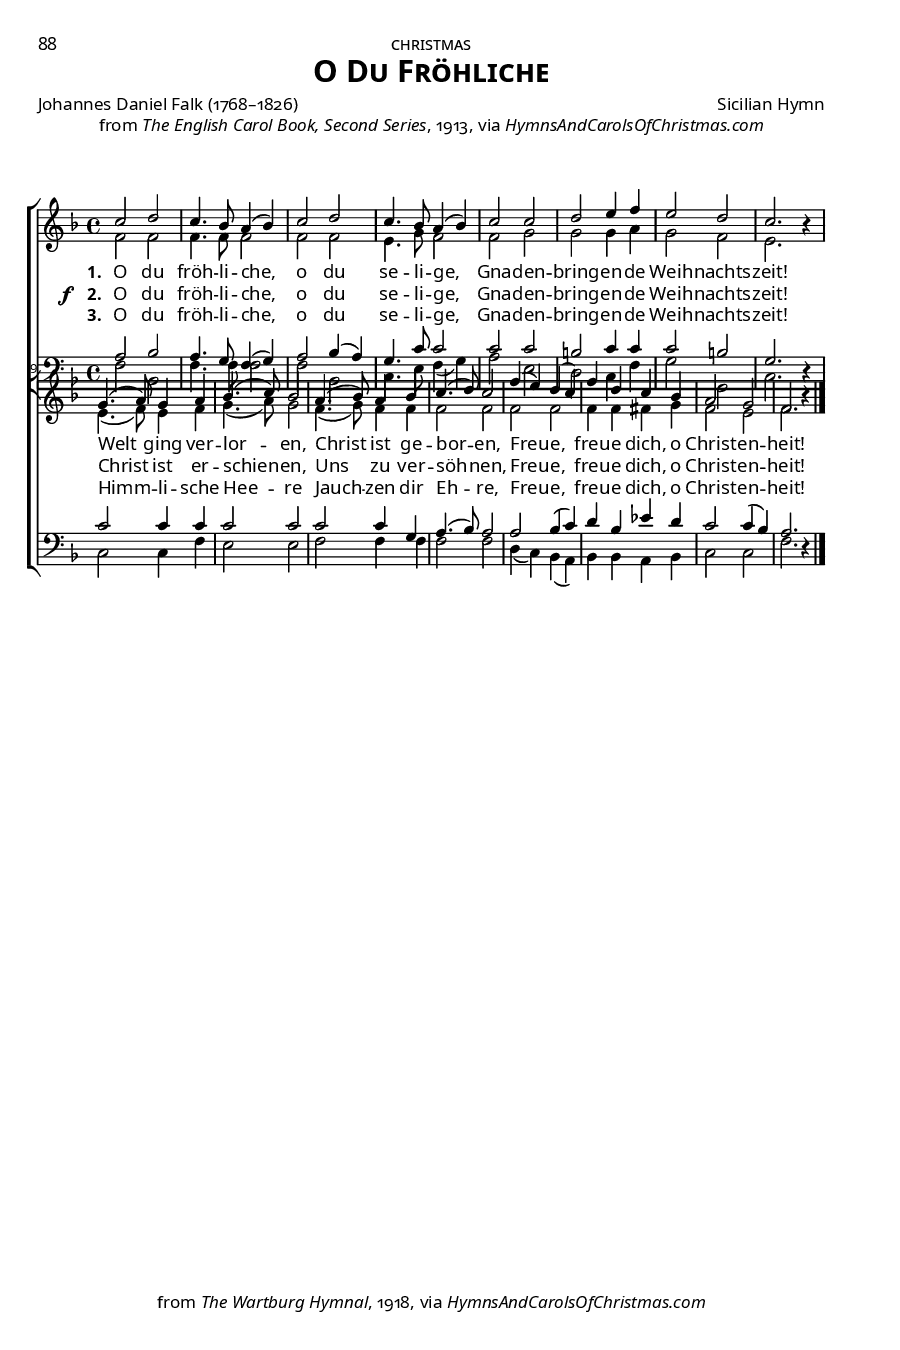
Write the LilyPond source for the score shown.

\version "2.14.2"
\include "util.ly"
\header {
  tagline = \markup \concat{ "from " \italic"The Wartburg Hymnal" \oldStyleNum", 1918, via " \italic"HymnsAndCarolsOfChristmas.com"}

    title = \markup{\override #'(font-name . "Garamond Premier Pro Semibold"){ \abs-fontsize #15 \smallCapsOldStyle"O Du Fröhliche"}}
    poet = \markup\oldStyleNum"Johannes Daniel Falk (1768–1826)"
    composer = \markup\oldStyleNum"Sicilian Hymn"
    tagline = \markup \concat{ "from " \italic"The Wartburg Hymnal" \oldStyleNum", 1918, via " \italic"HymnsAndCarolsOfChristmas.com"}
  }
\paper {
  print-all-headers = ##f
  paper-height = 9\in
  paper-width = 6\in
  indent = 0\in
  %system-system-spacing = #'((basic-distance . 10) (padding . 0))
  score-markup-spacing =
    #'((basic-distance . 0)
       (minimum-distance . 0)
       (padding . 0)
       (stretchability . 0))
  system-system-spacing =
    #'((basic-distance . 0)
       (minimum-distance . 0)
       (padding . -5)
       (stretchability . 100))
  ragged-last-bottom = ##t
  ragged-bottom = ##f
  two-sided = ##t
  inner-margin = 0.5\in
  outer-margin = 0.25\in
  top-margin = 0.25\in
  bottom-margin = 0.25\in
  first-page-number = #088
  print-first-page-number = ##t
  headerLine = \markup{\override #'(font-name . "Garamond Premier Pro") \smallCapsOldStyle"christmas"}
  oddHeaderMarkup = \markup\fill-line{
     \override #'(font-name . "Garamond Premier Pro")\abs-fontsize #8.5
     \combine 
        \fill-line{"" \on-the-fly #print-page-number-check-first
        \oldStylePageNum""
        }
        \fill-line{\headerLine}
  }
  evenHeaderMarkup = \markup {
     \override #'(font-name . "Garamond Premier Pro")\abs-fontsize #8.5
     \combine
        \on-the-fly #print-page-number-check-first
        \oldStylePageNum""
        \fill-line{\headerLine}
  }
}
#(set-global-staff-size 15) \paper{ #(define fonts (make-pango-font-tree "GoudyOlSt BT" "Garamond Premier Pro" "Garamond Premier Pro" (/ 15 20))) }

\markup\fill-line{\concat{"from " \italic"The English Carol Book, Second Series" \oldStyleNum", 1913, via " \italic"HymnsAndCarolsOfChristmas.com"}}
\markup\vspace#2










































global = {
  \key f \major
  \time 4/4
  \override DynamicLineSpanner #'staff-padding = #0.0
  \override DynamicLineSpanner #'Y-extent = #'(1 . 1)
}

sopMusic = \relative c'' {
  c2 d |
  c4. bes8 a4( bes) |
  c2 d |
  c4. bes8 a4( bes) |
  c2 c |
  
  d e4 f |
  e2 d |
  c2. bes4\rest |
  g4.( a8) g4 a |
  bes4.( c8) bes2 |
  
  a4.( bes8) a4 bes |
  c4.( d8) c2 |
  f4( e) d( c) |
  f d c bes |
  a2 g |
  f2. bes4\rest \bar "|."
}
sopWords = \lyricmode {
  
}

altoMusic = \relative c' {
  f2 f |
  f4. f8 f2 |
  f2 f |
  e4. g8 f2 |
  f2 g |
  
  g g4 a |
  g2 f |
  e2. s4 |
  e4.( f8) e4 f |
  g4.( a8) g2 |
  
  f4.( g8) f4 f |
  f2 f |
  f2 f2 |
  f4 f fis g |
  f2 e |
  f2. s4 \bar "|."
}
altoWords = \lyricmode {
  \dropLyricsIX
  \set stanza = #"1. "
  O du fröh -- li -- che, o du se -- li -- ge,
  Gna -- den -- bring -- en -- de Weih -- nachts -- zeit!
  Welt ging ver -- lor -- en,
  Christ ist ge -- bor -- en,
  Freu -- e, freu -- e dich, o Christ -- en -- heit!
}
altoWordsII = {
  \dropLyricsIX
  \set stanza = \markup{\dynamic"f  " "2. "}
  \lyricmode {
    O du fröh -- li -- che, o du se -- li -- ge,
    Gna -- den -- bring -- en -- de Weih -- nachts -- zeit!
    Christ ist er -- schien -- en,
    Uns zu ver -- söh -- nen,
    Freu -- e, freu -- e dich, o Christ -- en -- heit!
  }
}
altoWordsIII = \lyricmode {
  \dropLyricsIX
  \set stanza = #"3. "
  O du fröh -- li -- che, o du se -- li -- ge,
  Gna -- den -- bring -- en -- de Weih -- nachts -- zeit!
  Himm -- li -- sche Hee -- re
  Jauch -- zen dir Eh -- re,
  Freu -- e, freu -- e dich, o Christ -- en -- heit!
}
altoWordsIV = \lyricmode {
}
altoWordsV = \lyricmode {
}
altoWordsVI = \lyricmode {
}
tenorMusic = \relative c' {
  a2 bes |
  a4. g8 f4( g) |
  a2 bes4( a) |
  g4. c8 c2 |
  c2 c |
  
  b c4 c |
  c2 b |
  g2. s4 |
  c2 c4 c  |
  c2 c |
  
  c2 c4 g |
  a4.( bes8) a2 |
  a2 bes4( c) |
  d bes ees d |
  c2 c4( bes) |
  a2. s4 \bar "|."
}
tenorWords = \lyricmode {

}

bassMusic = \relative c {
  f2 bes, |
  f'4. f8 f2 |
  f2 bes, |
  c4. e8 f4( g) |
  a2 e |
  
  d c4 f |
  g2 g, |
  c2. d4\rest |
  c2 c4 f |
  e2 e |
  
  f2 f4 f |
  f2 f2 |
  d4( c) bes( a) |
  bes bes a bes |
  c2 c |
  f2. d4\rest \bar "|."
}
bassWords = \lyricmode {

}

pianoRH = \relative c' {
  
}
pianoLH = \relative c' {
  
}

\score {
  <<
   \new ChoirStaff <<
%    \new Lyrics = sopranos \with { \override VerticalAxisGroup #'nonstaff-relatedstaff-spacing = #'((basic-distance . 1)) }
    \new Staff = women <<
      \new Voice = "sopranos" { \voiceOne << \global \sopMusic >> }
      \new Voice = "altos" { \voiceTwo << \global \altoMusic >> }
    >>
    \new Lyrics \with { alignAboveContext = #"women" \override VerticalAxisGroup #'nonstaff-relatedstaff-spacing = #'((basic-distance . 1))} \lyricsto "sopranos" \sopWords
    \new Lyrics = "altosVI"  \with { alignBelowContext = #"women" } \lyricsto "sopranos" \altoWordsVI
    \new Lyrics = "altosV"  \with { alignBelowContext = #"women" } \lyricsto "sopranos" \altoWordsV
    \new Lyrics = "altosIV"  \with { alignBelowContext = #"women" } \lyricsto "sopranos" \altoWordsIV
    \new Lyrics = "altosIII"  \with { alignBelowContext = #"women" } \lyricsto "sopranos" \altoWordsIII
    \new Lyrics = "altosII"  \with { alignBelowContext = #"women" } \lyricsto "sopranos" \altoWordsII
    \new Lyrics = "altos"  \with { alignBelowContext = #"women" \override VerticalAxisGroup #'nonstaff-relatedstaff-spacing = #'((padding . -0.5)) } \lyricsto "sopranos" \altoWords
   \new Staff = men <<
      \clef bass
      \new Voice = "tenors" { \voiceOne << \global \tenorMusic >> }
      \new Voice = "basses" { \voiceTwo << \global \bassMusic >> }
    >>
    \new Lyrics \with { alignAboveContext = #"men" \override VerticalAxisGroup #'nonstaff-relatedstaff-spacing = #'((basic-distance . 1)) } \lyricsto "tenors" \tenorWords
    \new Lyrics \with { alignBelowContext = #"men" \override VerticalAxisGroup #'nonstaff-relatedstaff-spacing = #'((basic-distance . 1)) } \lyricsto "basses" \bassWords
  >>
%    \new PianoStaff << \new Staff { \new Voice { \pianoRH } } \new Staff { \clef "bass" \pianoLH } >>
  >>
  \layout {

%6.14 \context {\Lyrics\override LyricText #'font-size = #0.6 }
    #(define fonts (make-pango-font-tree "GoudyOlSt BT" "Garamond Premier Pro" "Garamond Premier Pro" (/ 14.5 20)))
    \context {
      \Score
      %\override SpacingSpanner #'base-shortest-duration = #(ly:make-moment 1 8)
      %\override SpacingSpanner #'common-shortest-duration = #(ly:make-moment 1 4)
    }
    \context {
      % Remove all empty staves
      % \Staff \RemoveEmptyStaves \override VerticalAxisGroup #'remove-first = ##t
    }
  }
  
  \midi {
    \tempo 4 = 90
    \set Staff.midiInstrument = "flute"
  
    \context {
      \Voice
      \remove "Dynamic_performer"
    }
  }
}
